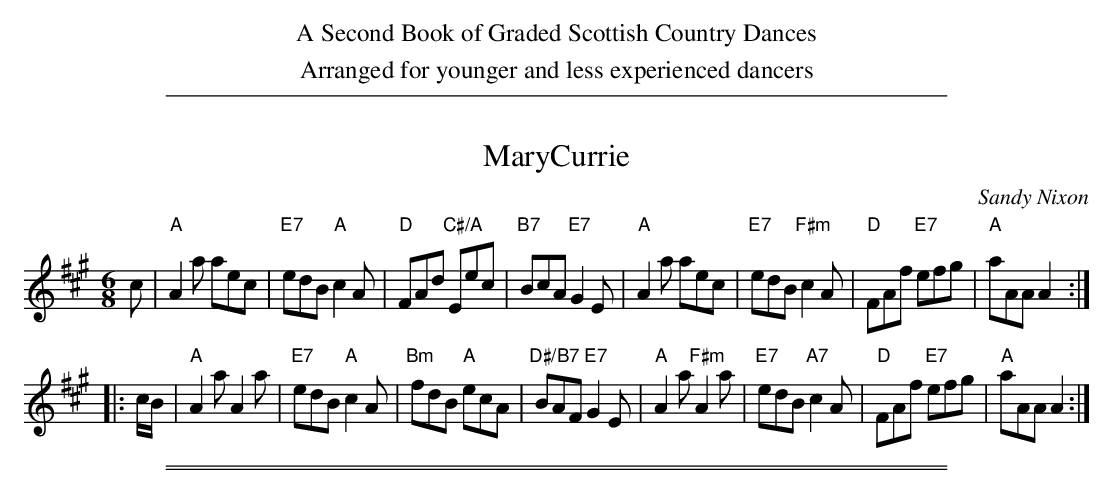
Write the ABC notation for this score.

X:1
T: MaryCurrie
C:Sandy Nixon
M:6/8
L:1/8
K:A
c |\
"A"A2a aec | "E7"edB   "A"c2A | "D"FAd "C#/A"Eec | "B7"BcA "E7"G2E |\
"A"A2a aec | "E7"edB "F#m"c2A | "D"FAf "E7"efg | "A"aAA A2 :|
|: c/B/ |\
"A"A2a      A2a | "E7"edB  "A"c2A | "Bm"fdB "A"ecA | "D#/B7"BAF "E7"G2E |\
"A"A2a "F#m"A2a | "E7"edB "A7"c2A | "D"FAf "E7"efg | "A"aAA A2 :|
